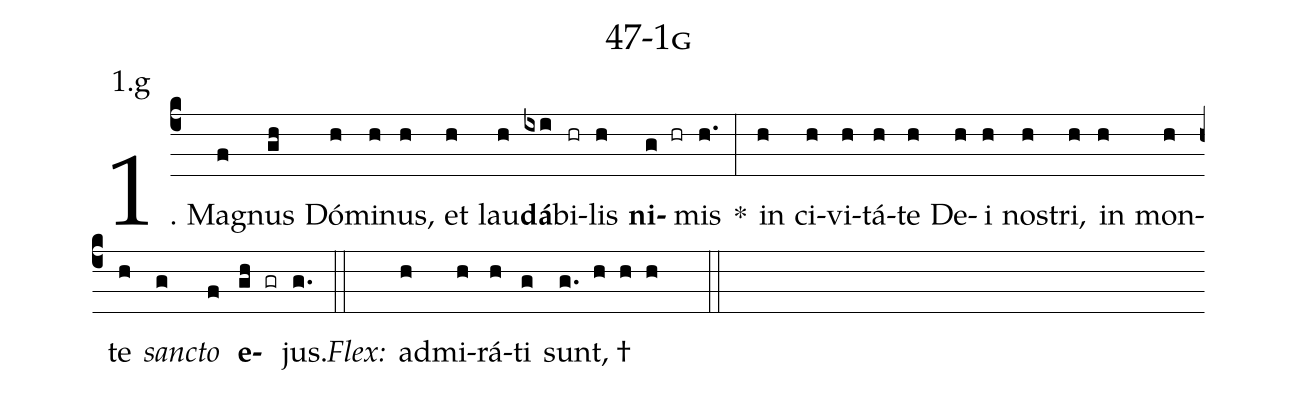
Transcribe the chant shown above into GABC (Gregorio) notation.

name: 47-1g;
annotation: 1.g;
%%
(c4)1. Ma(f)gnus(gh) Dó(h)mi(h)nus,(h) et(h) lau(h)<b>dá</b>(ixi)bi(hr)lis(h) <b>ni</b>(g hr)mis(h.) *(:) in(h) ci(h)vi(h)tá(h)te(h) De(h)i(h) nos(h)tri,(h) in(h) mon(h)te(h) <i>sanc</i>(g)<i>to</i>(f) <b>e</b>(gh gr)jus.(g.) (::)
<i>Flex:</i>()  ad(h)mi(h)rá(h)ti(g) sunt, †(g. h h h  ::)
